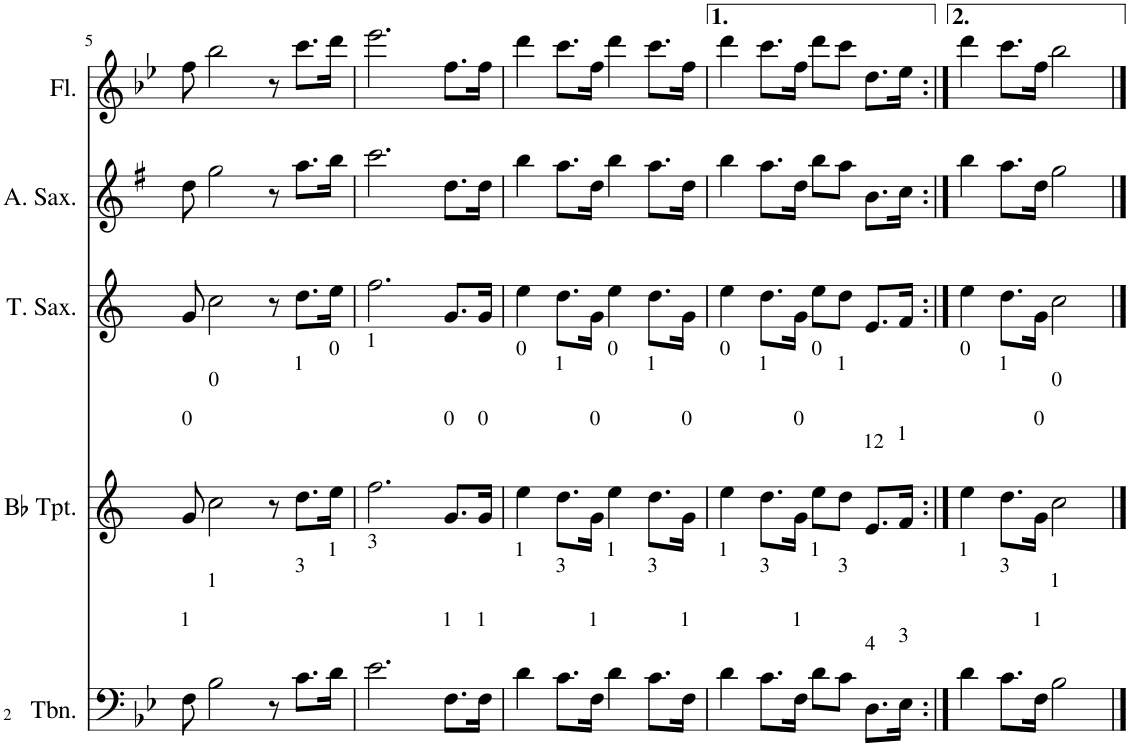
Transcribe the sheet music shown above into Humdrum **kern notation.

**kern	**kern	**kern	**kern	**kern
*part5	*part4	*part3	*part2	*part1
*staff5	*staff4	*staff3	*staff2	*staff1
*I"Trombone	*I"Bb Trumpet	*I"Tenor Saxophone	*I"Alto Saxophone	*I"Flute
*I'Tbn.	*I'Bb Tpt.	*I'T. Sax.	*I'A. Sax.	*I'Fl.
!!LO:PB:g=z
*clefF4	*clefG2	*clefG2	*clefG2	*clefG2
*	*Trd1c2	*Trd8c14	*Trd5c9	*
*k[b-e-]	*k[]	*k[]	*k[f#]	*k[b-e-]
*M4/4	*M4/4	*M4/4	*M4/4	*M4/4
=5	=5	=5	=5	=5
!	!LO:TX:a:t=0	!	!	!
!LO:TX:a:t=1	!	!	!	!
8F\	8g/	8g/	8dd\	8ff\
!	!LO:TX:a:t=0	!	!	!
!LO:TX:a:t=1	!	!	!	!
2B-\	2cc\	2cc\	2gg\	2bb-\
8r	8r	8r	8r	8r
!	!LO:TX:a:t=1	!	!	!
!LO:TX:a:t=3	!	!	!	!
8.c\L	8.dd\L	8.dd\L	8.aa\L	8.ccc\L
!	!LO:TX:a:t=0	!	!	!
!LO:TX:a:t=1	!	!	!	!
16d\Jk	16ee\Jk	16ee\Jk	16bb\Jk	16ddd\Jk
=6	=6	=6	=6	=6
!	!LO:TX:a:t=1	!	!	!
!LO:TX:a:t=3	!	!	!	!
2.e-\	2.ff\	2.ff\	2.ccc\	2.eee-\
!	!LO:TX:a:t=0	!	!	!
!LO:TX:a:t=1	!	!	!	!
8.F\L	8.g/L	8.g/L	8.dd\L	8.ff\L
!	!LO:TX:a:t=0	!	!	!
!LO:TX:a:t=1	!	!	!	!
16F\Jk	16g/Jk	16g/Jk	16dd\Jk	16ff\Jk
=7	=7	=7	=7	=7
!	!LO:TX:a:t=0	!	!	!
!LO:TX:a:t=1	!	!	!	!
4d\	4ee\	4ee\	4bb\	4ddd\
!	!LO:TX:a:t=1	!	!	!
!LO:TX:a:t=3	!	!	!	!
8.c\L	8.dd\L	8.dd\L	8.aa\L	8.ccc\L
!	!LO:TX:a:t=0	!	!	!
!LO:TX:a:t=1	!	!	!	!
16F\Jk	16g\Jk	16g\Jk	16dd\Jk	16ff\Jk
!	!LO:TX:a:t=0	!	!	!
!LO:TX:a:t=1	!	!	!	!
4d\	4ee\	4ee\	4bb\	4ddd\
!	!LO:TX:a:t=1	!	!	!
!LO:TX:a:t=3	!	!	!	!
8.c\L	8.dd\L	8.dd\L	8.aa\L	8.ccc\L
!	!LO:TX:a:t=0	!	!	!
!LO:TX:a:t=1	!	!	!	!
16F\Jk	16g\Jk	16g\Jk	16dd\Jk	16ff\Jk
=8	=8	=8	=8	=8
!	!LO:TX:a:t=0	!	!	!
!LO:TX:a:t=1	!	!	!	!
4d\	4ee\	4ee\	4bb\	4ddd\
!	!LO:TX:a:t=1	!	!	!
!LO:TX:a:t=3	!	!	!	!
8.c\L	8.dd\L	8.dd\L	8.aa\L	8.ccc\L
!	!LO:TX:a:t=0	!	!	!
!LO:TX:a:t=1	!	!	!	!
16F\Jk	16g\Jk	16g\Jk	16dd\Jk	16ff\Jk
!	!LO:TX:a:t=0	!	!	!
!LO:TX:a:t=1	!	!	!	!
8d\L	8ee\L	8ee\L	8bb\L	8ddd\L
!	!LO:TX:a:t=1	!	!	!
!LO:TX:a:t=3	!	!	!	!
8c\J	8dd\J	8dd\J	8aa\J	8ccc\J
!	!LO:TX:a:t=12	!	!	!
!LO:TX:a:t=4	!	!	!	!
8.D\L	8.e/L	8.e/L	8.b\L	8.dd\L
!	!LO:TX:a:t=1	!	!	!
!LO:TX:a:t=3	!	!	!	!
16E-\Jk	16f/Jk	16f/Jk	16cc\Jk	16ee-\Jk
=9:|!	=9:|!	=9:|!	=9:|!	=9:|!
!	!LO:TX:a:t=0	!	!	!
!LO:TX:a:t=1	!	!	!	!
4d\	4ee\	4ee\	4bb\	4ddd\
!	!LO:TX:a:t=1	!	!	!
!LO:TX:a:t=3	!	!	!	!
8.c\L	8.dd\L	8.dd\L	8.aa\L	8.ccc\L
!	!LO:TX:a:t=0	!	!	!
!LO:TX:a:t=1	!	!	!	!
16F\Jk	16g\Jk	16g\Jk	16dd\Jk	16ff\Jk
!	!LO:TX:a:t=0	!	!	!
!LO:TX:a:t=1	!	!	!	!
2B-\	2cc\	2cc\	2gg\	2bb-\
==	==	==	==	==
*-	*-	*-	*-	*-
